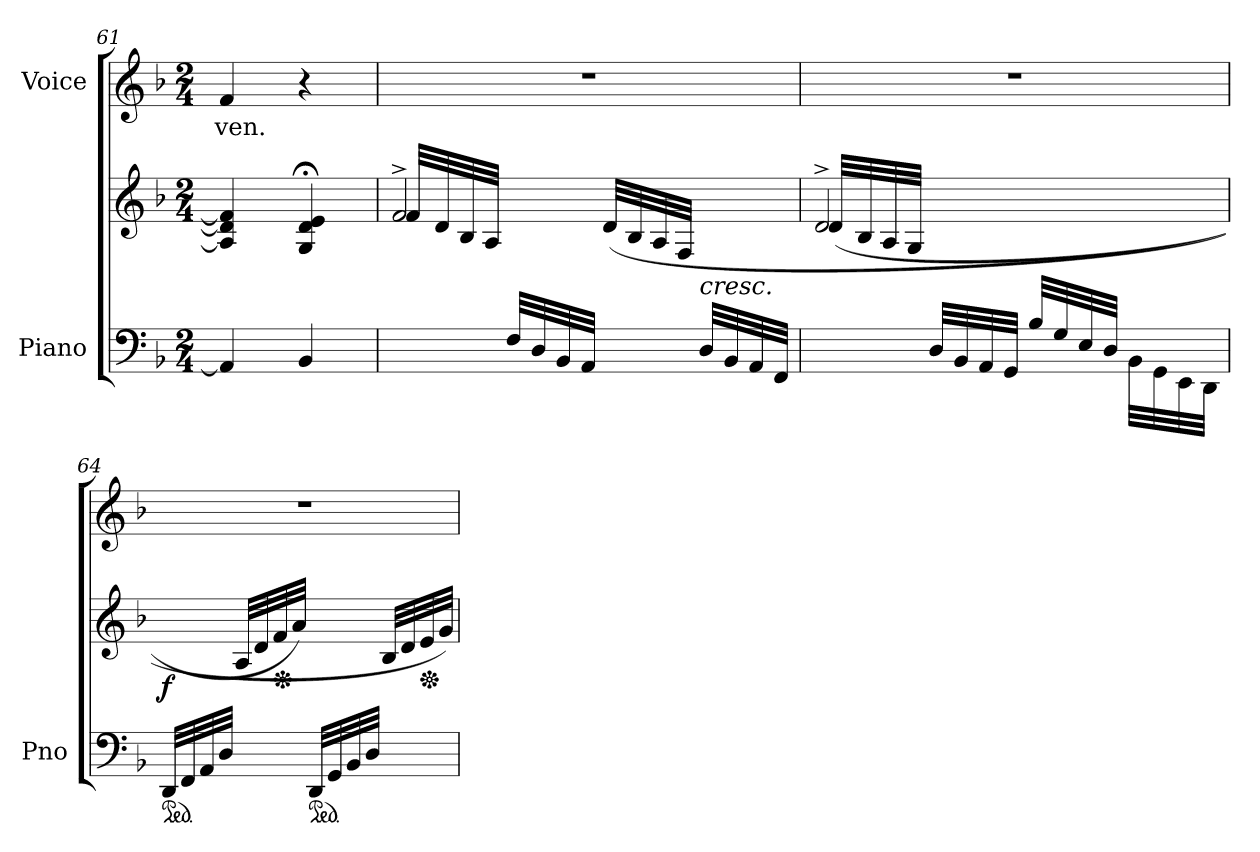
**kern	**kern	**dynam	**kern	**text
*part2	*part2	*part2	*part1	*part1
*staff3	*staff2	*staff2/3	*staff1	*staff1
*I"Piano	*	*	*I"Voice	*
*I'Pno	*	*	*	*
*clefF4	*clefG2	*	*clefG2	*
*k[b-]	*k[b-]	*	*k[b-]	*
*M2/4	*M2/4	*	*M2/4	*
=61	=61	=61	=61	=61
!	!	!	!	!LO:LY:b
4AA/]	4A/] 4d/] 4f/]	.	4f/	-ven.
4BB-/	4G/;< 4d/;< 4e/;<	.	4r	.
=62	=62	=62	=62	=62
*	*^	*	*	*
!	!	!	!LO:DY:b=2	!	!
!	!	!	!LO:DY:n=1:b	!	!
8ryy	2f^/	(<32f/LLL	pp mp	2r	.
.	.	32d/	.	.	.
.	.	32B-/	.	.	.
.	.	32A/JJJ	.	.	.
32F/LLL	.	8ryy	.	.	.
32D/	.	.	.	.	.
32BB-/	.	.	.	.	.
32AA/JJJ)	.	.	.	.	.
8ryy	.	(<32d/LLL	.	.	.
.	.	32B-/	.	.	.
.	.	32A/	.	.	.
.	.	32F/JJJ	.	.	.
!LO:TX:a:i:t=cresc.	!	!	!	!	!
32D/LLL	.	8ryy	.	.	.
32BB-/	.	.	.	.	.
32AA/	.	.	.	.	.
32FF/JJJ)	.	.	.	.	.
=63	=63	=63	=63	=63	=63
8ryy	2d^/	(<32d/LLL	.	2r	.
.	.	32B-/	.	.	.
.	.	32A/	.	.	.
.	.	32G/JJJ	.	.	.
32D/LLL	.	4.ryy	.	.	.
32BB-/	.	.	.	.	.
32AA/	.	.	.	.	.
32GG/JJJ)	.	.	.	.	.
32B-/LLL	.	.	.	.	.
32G/	.	.	.	.	.
32E/	.	.	.	.	.
32D/JJJ	.	.	.	.	.
32BB-\LLL	.	.	.	.	.
32GG\	.	.	.	.	.
32EE\	.	.	.	.	.
32DD\JJJ	.	.	.	.	.
!!LO:LB:g=z
=64	=64	=64	=64	=64	=64
*ped	*	*	*	*	*
!	!	!	!LO:DY:b	!	!
(<32DD/LLL	2ryy	8ryy	f	2r	.
32FF/	.	.	.	.	.
32AA/	.	.	.	.	.
32D/JJJ	.	.	.	.	.
8ryy	.	32A/LLL	.	.	.
.	.	32d/	.	.	.
*	*Xped	*	*	*	*
.	.	32f/	.	.	.
.	.	32a/JJJ)	.	.	.
*ped	*	*	*	*	*
(<32DD/LLL	.	8ryy	.	.	.
32GG/	.	.	.	.	.
32BB-/	.	.	.	.	.
32D/JJJ	.	.	.	.	.
8ryy	.	32B-/LLL	.	.	.
.	.	32d/	.	.	.
*	*Xped	*	*	*	*
.	.	32e/	.	.	.
.	.	32g/JJJ)	.	.	.
*	*v	*v	*	*	*
=	=	=	=	=
*-	*-	*-	*-	*-
